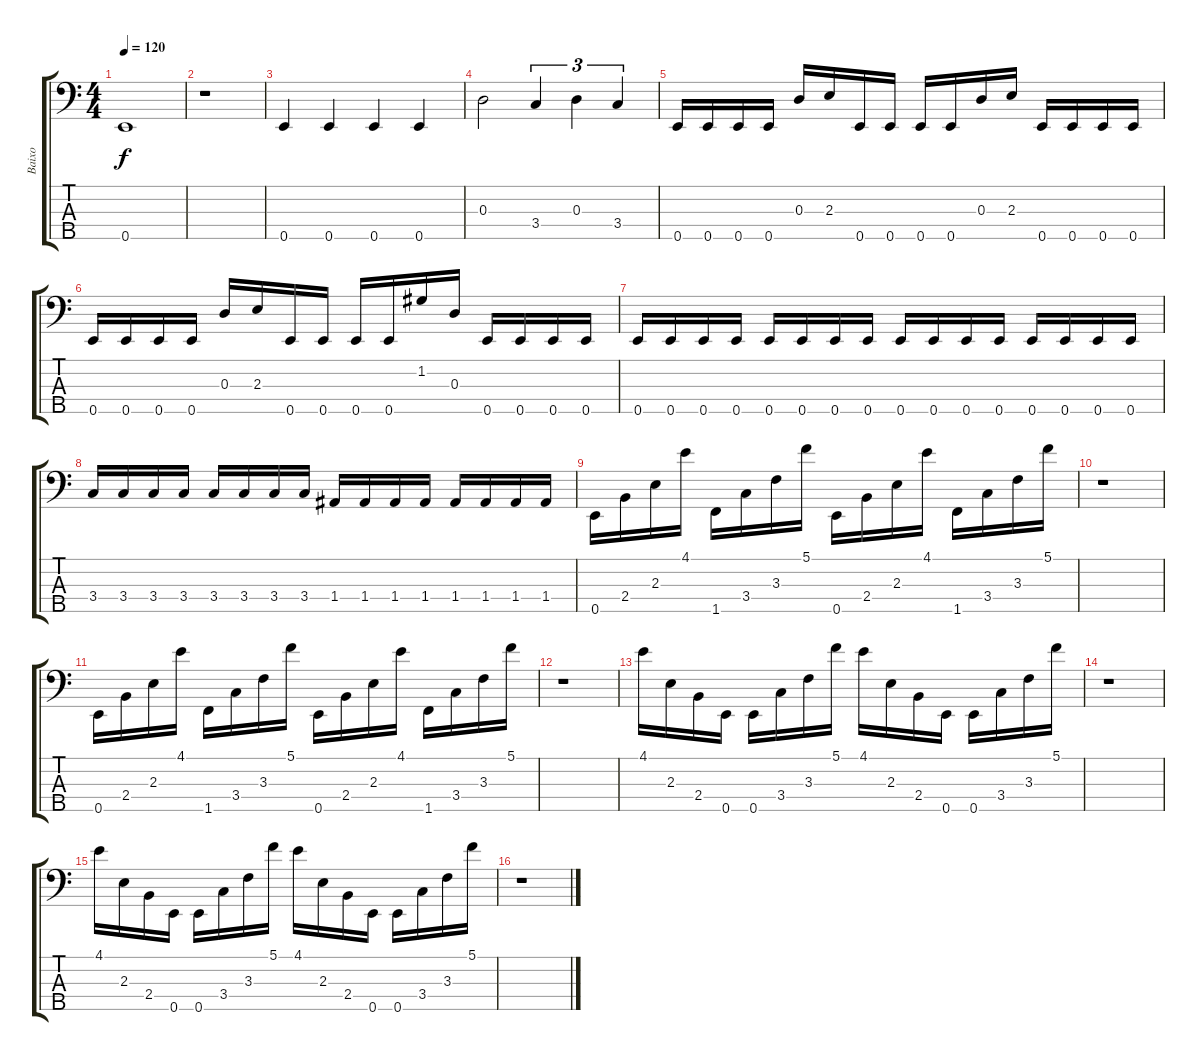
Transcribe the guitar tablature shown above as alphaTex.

\track ("Baixo" "Baixo") {instrument electricbasspick}
\staff {score tabs}
\tuning (C3 G2 D2 A1 E1) {hide}
\ts (4 4)
\tempo 120
\clef f4
\ks c
0.5.1{dy f} |
r.1 |
0.5.4 0.5.4 0.5.4 0.5.4 |
0.3.2 3.4.4{tu (3 2)} 0.3.4{tu (3 2)} 3.4.4{tu (3 2)} |
0.5.16 0.5.16 0.5.16 0.5.16 0.3.16 2.3.16 0.5.16 0.5.16 0.5.16 0.5.16 0.3.16 2.3.16 0.5.16 0.5.16 0.5.16 0.5.16 |
0.5.16 0.5.16 0.5.16 0.5.16 0.3.16 2.3.16 0.5.16 0.5.16 0.5.16 0.5.16 1.2.16 0.3.16 0.5.16 0.5.16 0.5.16 0.5.16 |
0.5.16 0.5.16 0.5.16 0.5.16 0.5.16 0.5.16 0.5.16 0.5.16 0.5.16 0.5.16 0.5.16 0.5.16 0.5.16 0.5.16 0.5.16 0.5.16 |
3.4.16 3.4.16 3.4.16 3.4.16 3.4.16 3.4.16 3.4.16 3.4.16 1.4.16 1.4.16 1.4.16 1.4.16 1.4.16 1.4.16 1.4.16 1.4.16 |
0.5.16 2.4.16 2.3.16 4.1.16 1.5.16 3.4.16 3.3.16 5.1.16 0.5.16 2.4.16 2.3.16 4.1.16 1.5.16 3.4.16 3.3.16 5.1.16 |
r.1 |
0.5.16 2.4.16 2.3.16 4.1.16 1.5.16 3.4.16 3.3.16 5.1.16 0.5.16 2.4.16 2.3.16 4.1.16 1.5.16 3.4.16 3.3.16 5.1.16 |
r.1 |
4.1.16 2.3.16 2.4.16 0.5.16 0.5.16 3.4.16 3.3.16 5.1.16 4.1.16 2.3.16 2.4.16 0.5.16 0.5.16 3.4.16 3.3.16 5.1.16 |
r.1 |
4.1.16 2.3.16 2.4.16 0.5.16 0.5.16 3.4.16 3.3.16 5.1.16 4.1.16 2.3.16 2.4.16 0.5.16 0.5.16 3.4.16 3.3.16 5.1.16 |
r.1
